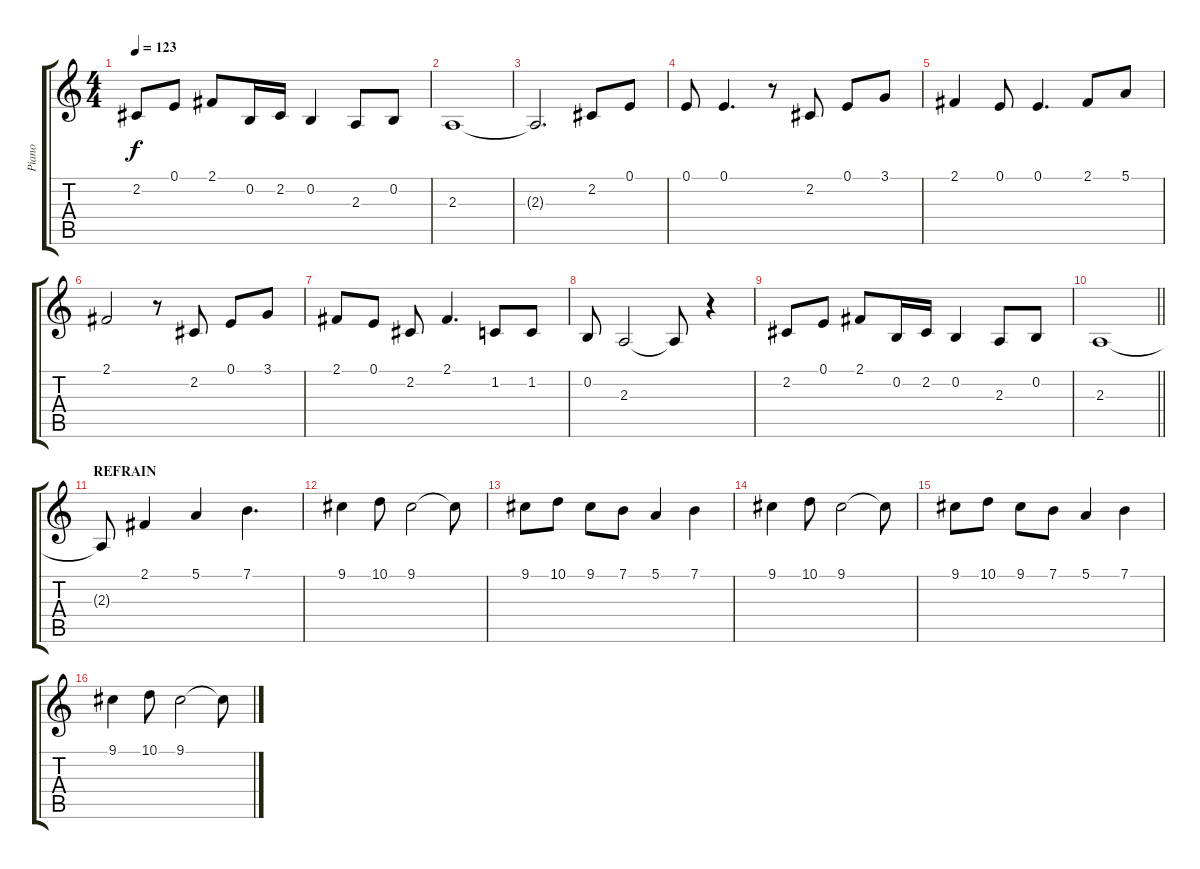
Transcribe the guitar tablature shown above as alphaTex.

\track ("Piano" "Piano") {instrument electricpiano1}
\staff {score tabs}
\tuning (E4 B3 G3 D3 A2 E2) {hide}
\ts (4 4)
\tempo 123
\clef g2
\ks c
2.2.8{dy f} 0.1.8 2.1.8 0.2.16 2.2.16 0.2.4 2.3.8 0.2.8 |
2.3.1 |
2.3{t}.2{d} 2.2.8 0.1.8 |
0.1.8 0.1.4{d} r.8 2.2.8 0.1.8 3.1.8 |
2.1.4 0.1.8 0.1.4{d} 2.1.8 5.1.8 |
2.1.2 r.8 2.2.8 0.1.8 3.1.8 |
2.1.8 0.1.8 2.2.8 2.1.4{d} 1.2.8 1.2.8 |
0.2.8 2.3.2 2.3{t}.8 r.4 |
2.2.8 0.1.8 2.1.8 0.2.16 2.2.16 0.2.4 2.3.8 0.2.8 |
\barLineRight lightlight
2.3.1 |
\section ("" "REFRAIN")
2.3{t}.8 2.1.4 5.1.4 7.1.4{d} |
9.1.4 10.1.8 9.1.2 9.1{t}.8 |
9.1.8 10.1.8 9.1.8 7.1.8 5.1.4 7.1.4 |
9.1.4 10.1.8 9.1.2 9.1{t}.8 |
9.1.8 10.1.8 9.1.8 7.1.8 5.1.4 7.1.4 |
9.1.4 10.1.8 9.1.2 9.1{t}.8
